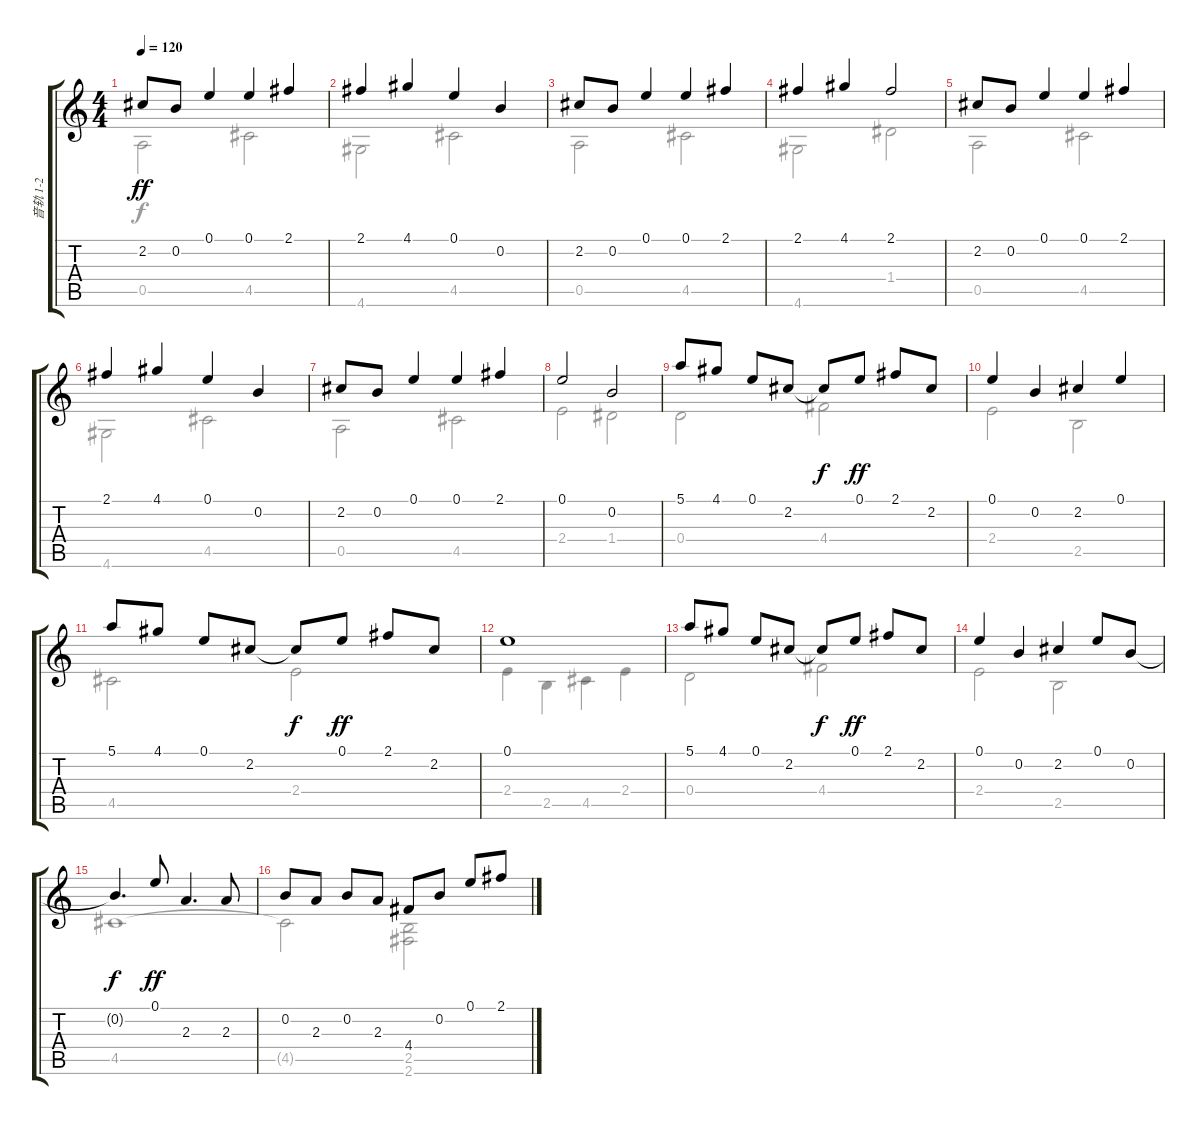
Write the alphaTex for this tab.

\track ("音轨 1-2" "音轨 1-2") {instrument acousticguitarsteel}
\staff {score tabs}
\tuning (E4 B3 G3 D3 A2 E2) {hide}
\voice
\ts (4 4)
\tempo 120
\clef g2
\ks c
2.2.8{dy ff} 0.2.8 0.1.4 0.1.4 2.1.4 |
2.1.4 4.1.4 0.1.4 0.2.4 |
2.2.8 0.2.8 0.1.4 0.1.4 2.1.4 |
2.1.4 4.1.4 2.1.2 |
2.2.8 0.2.8 0.1.4 0.1.4 2.1.4 |
2.1.4 4.1.4 0.1.4 0.2.4 |
2.2.8 0.2.8 0.1.4 0.1.4 2.1.4 |
0.1.2 0.2.2 |
5.1.8 4.1.8 0.1.8 2.2.8 2.2{t}.8{dy f} 0.1.8{dy ff} 2.1.8 2.2.8 |
0.1.4 0.2.4 2.2.4 0.1.4 |
5.1.8 4.1.8 0.1.8 2.2.8 2.2{t}.8{dy f} 0.1.8{dy ff} 2.1.8 2.2.8 |
0.1.1 |
5.1.8 4.1.8 0.1.8 2.2.8 2.2{t}.8{dy f} 0.1.8{dy ff} 2.1.8 2.2.8 |
0.1.4 0.2.4 2.2.4 0.1.8 0.2.8 |
0.2{t}.4{d dy f} 0.1.8{dy ff} 2.3.4{d} 2.3.8 |
0.2.8 2.3.8 0.2.8 2.3.8 4.4.8 0.2.8 0.1.8 2.1.8
\voice
\clef g2
\ottava regular
\simile none
\ks c
0.5.2{dy f} 4.5.2 |
4.6.2 4.5.2 |
0.5.2 4.5.2 |
4.6.2 1.4.2 |
0.5.2 4.5.2 |
4.6.2 4.5.2 |
0.5.2 4.5.2 |
2.4.2 1.4.2 |
0.4.2 4.4.2 |
2.4.2 2.5.2 |
4.5.2 2.4.2 |
2.4.4 2.5.4 4.5.4 2.4.4 |
0.4.2 4.4.2 |
2.4.2 2.5.2 |
4.5.1 |
4.5{t}.2 (2.5 2.6).2
